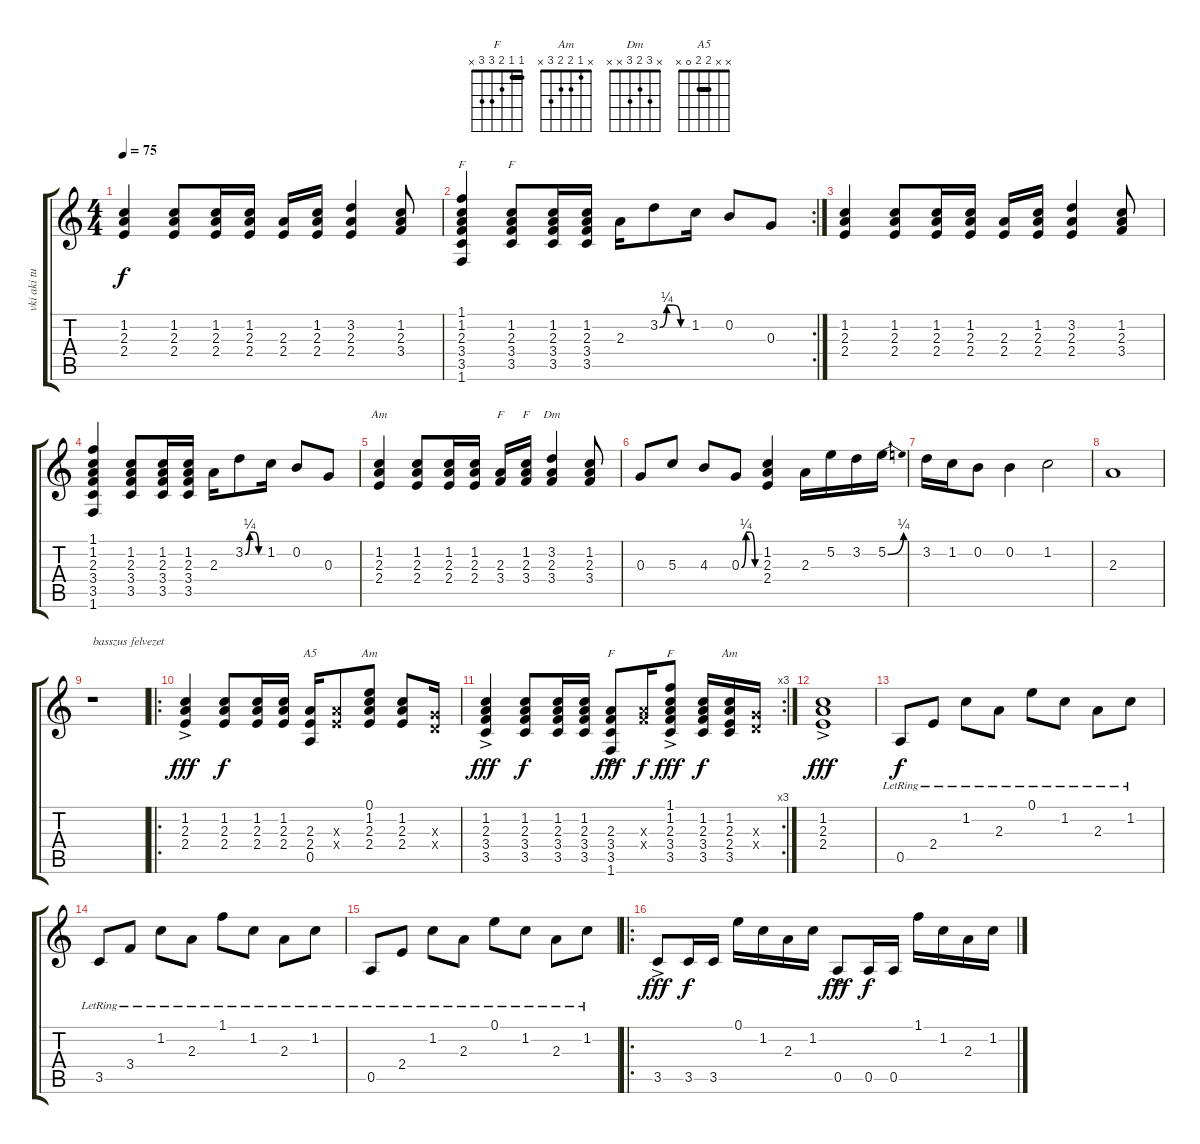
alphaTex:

\track ("vki aki tud gitározni" "vki aki tu") {instrument acousticguitarsteel}
\staff {score tabs}
\tuning (E4 B3 G3 D3 A2 E2) {hide}
\chord ("F" 1 1 2 3 3 1) {barre 1}
\chord ("F" x 1 2 3 3 x)
\chord ("Am" x 1 2 2 x x)
\chord ("F" x x 2 3 x x)
\chord ("F" x 1 2 3 x x)
\chord ("Dm" x 3 2 3 x x)
\chord ("A5" x x 2 2 0 x) {barre 2}
\chord ("Am" 0 1 2 2 x x)
\chord ("F" x x 2 3 3 1)
\chord ("F" 1 1 2 3 3 x) {barre 1}
\chord ("Am" x 1 2 2 3 x)
\ts (4 4)
\tempo 75
\clef g2
\ks c
(1.2 2.3 2.4).4{dy f instrument acousticguitarsteel} (1.2 2.3 2.4).8 (1.2 2.3 2.4).16 (1.2 2.3 2.4).16 (2.3 2.4).16 (1.2 2.3 2.4).16 (3.2 2.3 2.4).4 (1.2 2.3 3.4).8 |
\rc 2
(1.1 1.2 2.3 3.4 3.5 1.6).4{ch "F"} (1.2 2.3 3.4 3.5).8{ch "F"} (1.2 2.3 3.4 3.5).16 (1.2 2.3 3.4 3.5).16 2.3.16 3.2{be (custom 0 0 15 1 30 1 45 0 60 0)}.8 1.2.16 0.2.8 0.3.8 |
(1.2 2.3 2.4).4 (1.2 2.3 2.4).8 (1.2 2.3 2.4).16 (1.2 2.3 2.4).16 (2.3 2.4).16 (1.2 2.3 2.4).16 (3.2 2.3 2.4).4 (1.2 2.3 3.4).8 |
(1.1 1.2 2.3 3.4 3.5 1.6).4 (1.2 2.3 3.4 3.5).8 (1.2 2.3 3.4 3.5).16 (1.2 2.3 3.4 3.5).16 2.3.16 3.2{be (custom 0 0 15 1 30 1 45 0 60 0)}.8 1.2.16 0.2.8 0.3.8 |
(1.2 2.3 2.4).4{ch "Am"} (1.2 2.3 2.4).8 (1.2 2.3 2.4).16 (1.2 2.3 2.4).16 (2.3 3.4).16{ch "F"} (1.2 2.3 3.4).16{ch "F"} (3.2 2.3 3.4).4{ch "Dm"} (1.2 2.3 3.4).8 |
0.3.8 5.3.8 4.3.8 0.3{be (custom 0 0 15 1 30 1 45 0 60 0)}.8 (1.2 2.3 2.4).4 2.3.16 5.2.16 3.2.16 5.2{be (bend 0 0 60 1)}.16 |
3.2.16 1.2.16 0.2.8 0.2.4 1.2.2 |
2.3.1 |
r.1{txt "basszus felvezet"} |
\ro
(1.2 2.3 2.4{ac}).4{dy fff} (1.2 2.3 2.4).8{dy f} (1.2 2.3 2.4).16 (1.2 2.3 2.4).16 (2.3 2.4 0.5).16{ch "A5"} (2.3{x} 2.4{x}).8 (0.1 1.2 2.3 2.4).8{ch "Am"} (1.2 2.3 2.4).8 (0.3{x} 0.4{x}).16 |
\rc 3
(1.2 2.3 3.4 3.5{ac}).4{dy fff} (1.2 2.3 3.4 3.5).8{dy f} (1.2 2.3 3.4 3.5).16 (1.2 2.3 3.4 3.5).16 (2.3 3.4 3.5 1.6{ac}).8{ch "F" dy fff} (2.3{x} 3.4{x}).16{dy f} (1.1 1.2 2.3{ac} 3.4 3.5).8{ch "F" dy fff} (1.2 2.3 3.4 3.5).16{dy f} (1.2 2.3 2.4 3.5).16{ch "Am"} (0.3{x} 0.4{x}).16 |
(1.2 2.3 2.4{ac}).1{dy fff} |
0.5{lr}.8{dy f} 2.4{lr}.8 1.2{lr}.8 2.3{lr}.8 0.1{lr}.8 1.2{lr}.8 2.3{lr}.8 1.2{lr}.8 |
3.5{lr}.8 3.4{lr}.8 1.2{lr}.8 2.3{lr}.8 1.1{lr}.8 1.2{lr}.8 2.3{lr}.8 1.2{lr}.8 |
0.5{lr}.8 2.4{lr}.8 1.2{lr}.8 2.3{lr}.8 0.1{lr}.8 1.2{lr}.8 2.3{lr}.8 1.2{lr}.8 |
\ro
3.5{ac}.8{dy fff} 3.5.16{dy f} 3.5.16 0.1.16 1.2.16 2.3.16 1.2.16 0.5{ac}.8{dy fff} 0.5.16{dy f} 0.5.16 1.1.16 1.2.16 2.3.16 1.2.16
